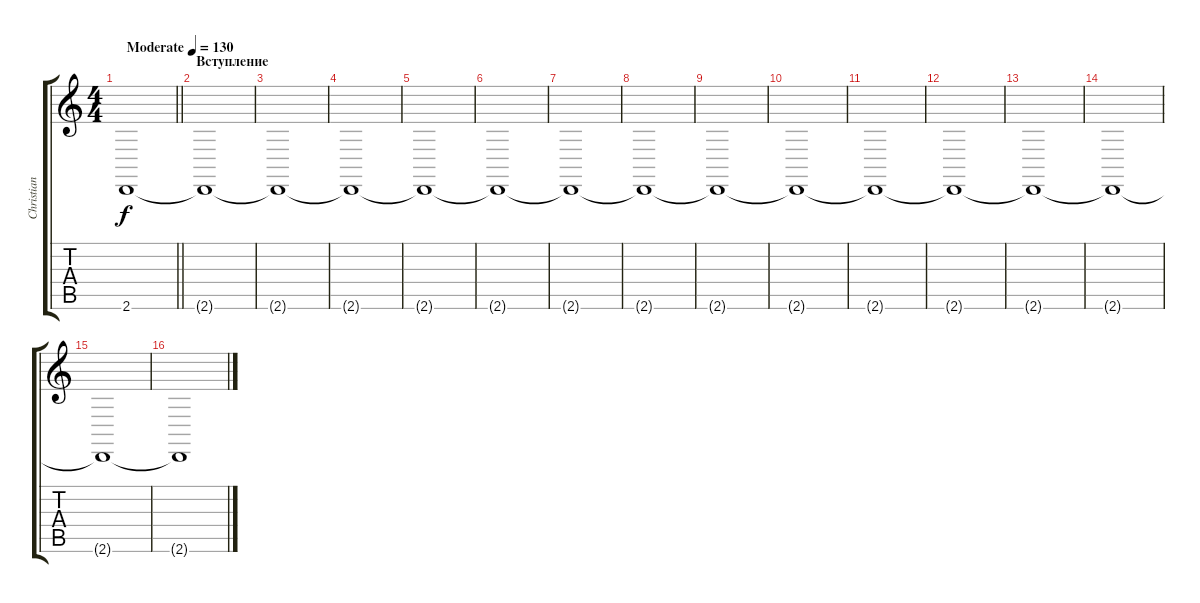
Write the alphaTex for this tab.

\track ("Christian Lorenz" "Christian ") {instrument stringensemble1}
\staff {score tabs}
\tuning (E4 C4 G3 C3 G2 C2) {hide}
\ts (4 4)
\section ("" "")
\tempo (130 "Moderate")
\clef g2
\barLineRight lightlight
\ks c
2.6.1{dy f instrument stringensemble1} |
\section ("" "Вступление")
2.6{t}.1 |
2.6{t}.1 |
2.6{t}.1 |
2.6{t}.1 |
2.6{t}.1 |
2.6{t}.1 |
2.6{t}.1 |
2.6{t}.1 |
2.6{t}.1 |
2.6{t}.1 |
2.6{t}.1 |
2.6{t}.1 |
2.6{t}.1 |
2.6{t}.1 |
2.6{t}.1
